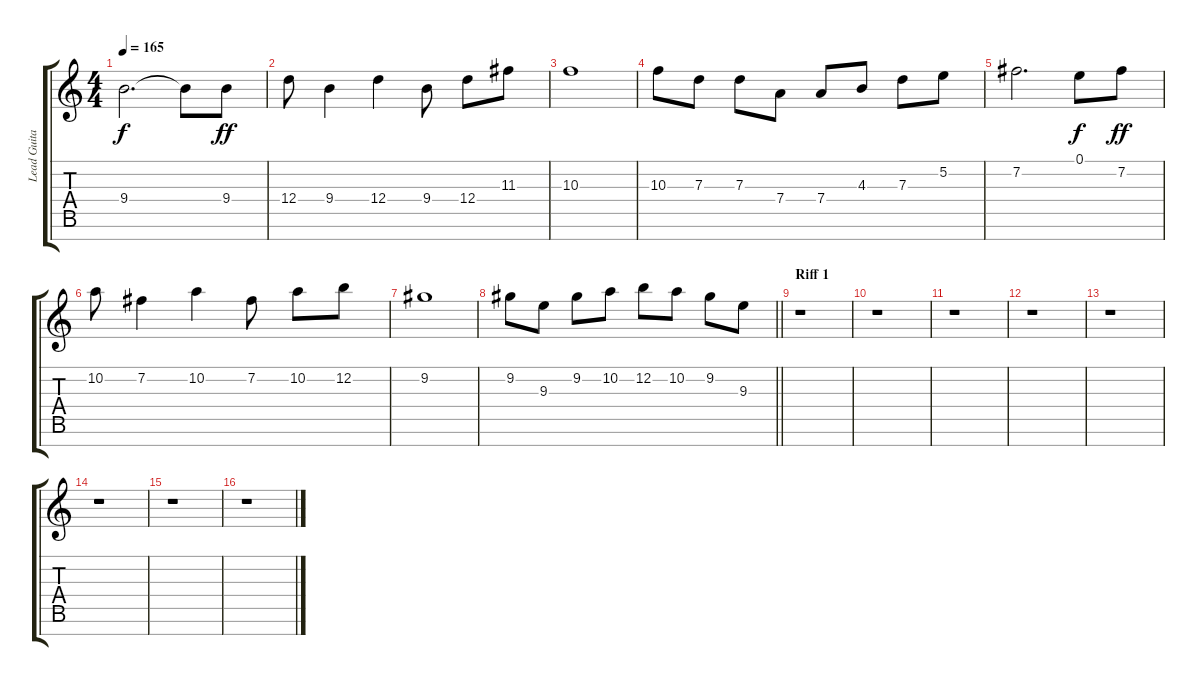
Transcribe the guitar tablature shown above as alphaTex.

\track ("Lead Guitar" "Lead Guita") {instrument distortionguitar}
\staff {score tabs}
\tuning (E4 B3 G3 D3 A2 E2 B1) {hide}
\ts (4 4)
\tempo 165
\clef g2
\ks c
9.4.2{d dy f} 9.4{t}.8 9.4.8{dy ff} |
12.4.8 9.4.4 12.4.4 9.4.8 12.4.8 11.3.8 |
10.3.1 |
10.3.8 7.3.8 7.3.8 7.4.8 7.4.8 4.3.8 7.3.8 5.2.8 |
7.2.2{d} 0.1.8{dy f} 7.2.8{dy ff} |
10.2.8 7.2.4 10.2.4 7.2.8 10.2.8 12.2.8 |
9.2.1 |
\barLineRight lightlight
9.2.8 9.3.8 9.2.8 10.2.8 12.2.8 10.2.8 9.2.8 9.3.8 |
\section ("" "Riff 1")
r.1 |
r.1 |
r.1 |
r.1 |
r.1 |
r.1 |
r.1 |
r.1
